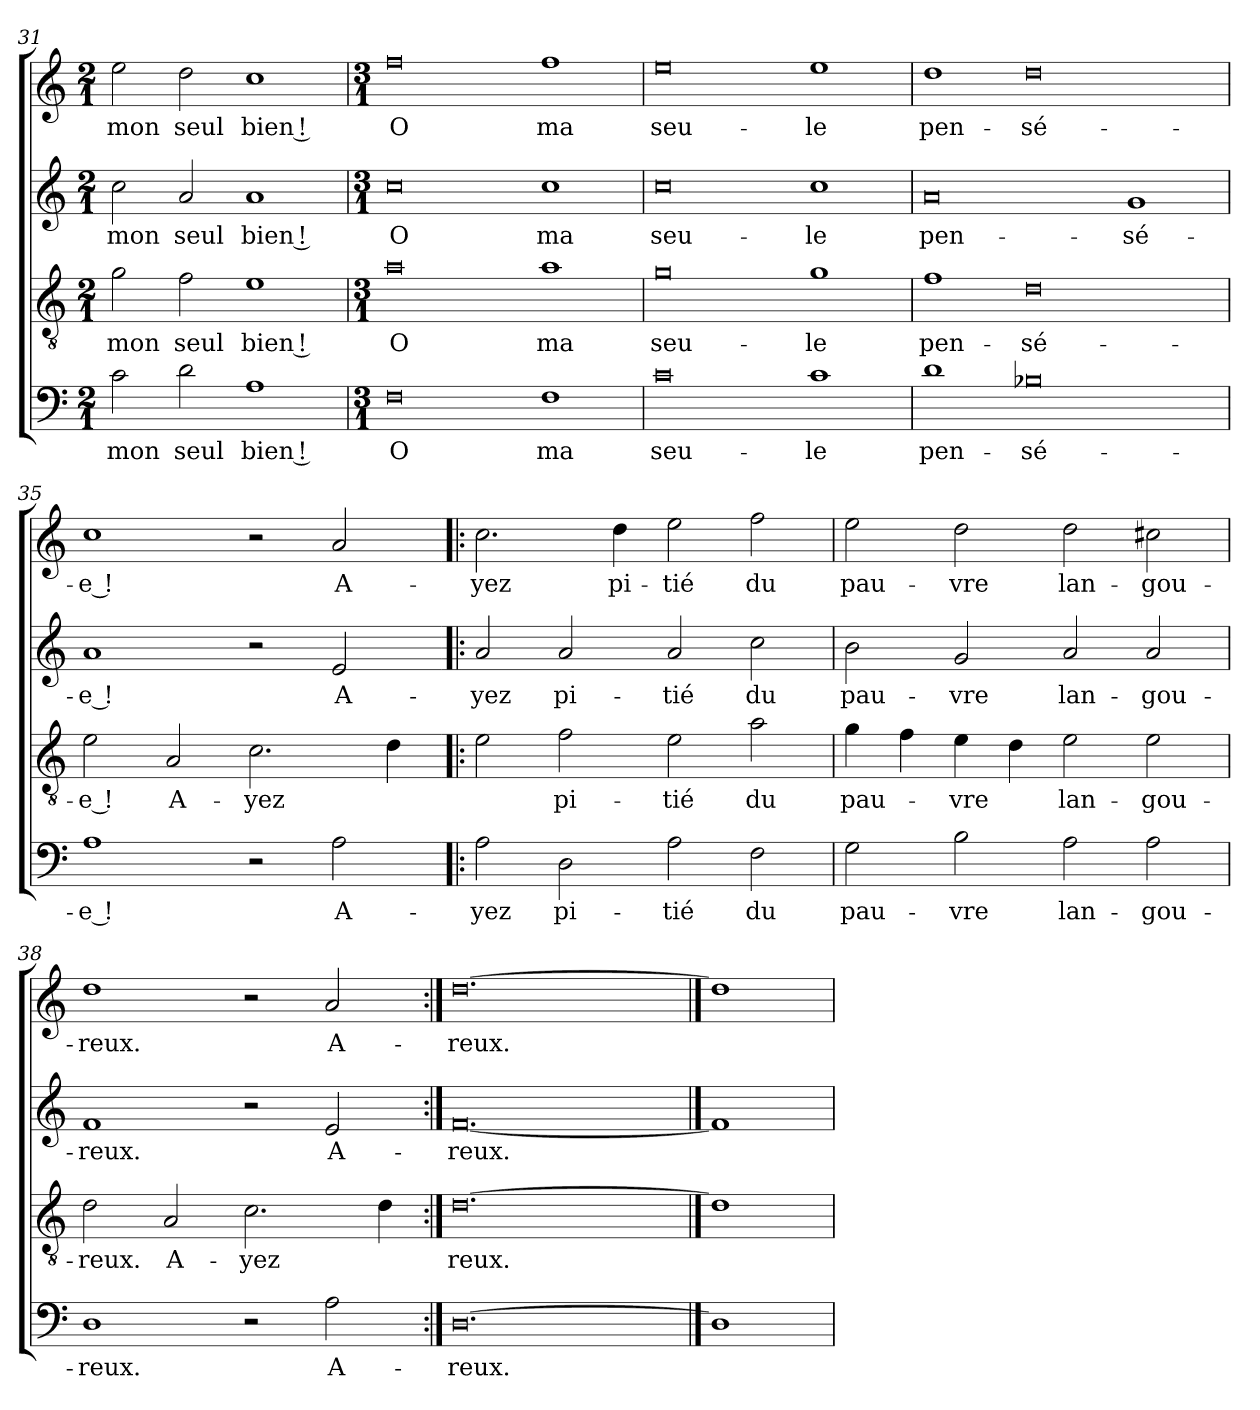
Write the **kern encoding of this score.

**kern	**text	**kern	**text	**kern	**text	**kern	**text
*part4	*part4	*part3	*part3	*part2	*part2	*part1	*part1
*staff4	*staff4	*staff3	*staff3	*staff2	*staff2	*staff1	*staff1
*clefF4	*	*clefGv2	*	*clefG2	*	*clefG2	*
*	*	*ITrd-7c-12	*	*	*	*	*
*k[]	*	*k[]	*	*k[]	*	*k[]	*
*C:	*	*C:	*	*C:	*	*C:	*
*M2/1	*	*M2/1	*	*M2/1	*	*M2/1	*
=31	=31	=31	=31	=31	=31	=31	=31
2c\	mon	2gg\	mon	2cc\	mon	2ee\	mon
2d\	seul	2ff\	seul	2a/	seul	2dd\	seul
1A\	bien !	1ee\	bien !	1a/	bien !	1cc\	bien !
=32	=32	=32	=32	=32	=32	=32	=32
*M3/1	*	*M3/1	*	*M3/1	*	*M3/1	*
0F\	O	0aa\	O	0cc\	O	0ff\	O
1F\	ma	1aa\	ma	1cc\	ma	1ff\	ma
=33	=33	=33	=33	=33	=33	=33	=33
0c\	seu-	0gg\	seu-	0cc\	seu-	0ee\	seu-
1c\	-le	1gg\	-le	1cc\	-le	1ee\	-le
!!LO:LB:g=z
=34	=34	=34	=34	=34	=34	=34	=34
1d\	pen-	1ff\	pen-	0a/	pen-	1dd\	pen-
0B-X\	-sé-	0dd\	-sé-	.	.	0dd\	-sé-
.	.	.	.	1g/	-sé-	.	.
=35	=35	=35	=35	=35	=35	=35	=35
1A\	-e !	2ee\	-e !	1a/	-e !	1cc\	-e !
.	.	2a/	A-	.	.	.	.
2r	.	2.cc\	-yez	2r	.	2r	.
2A\	A-	.	.	2e/	A-	2a/	A-
.	.	4dd\	.	.	.	.	.
=36!|:	=36!|:	=36!|:	=36!|:	=36!|:	=36!|:	=36!|:	=36!|:
2A\	-yez	2ee\	.	2a/	-yez	2.cc\	-yez
2D\	pi-	2ff\	pi-	2a/	pi-	.	.
.	.	.	.	.	.	4dd\	pi-
2A\	-tié	2ee\	-tié	2a/	-tié	2ee\	-tié
2F\	du	2aa\	du	2cc\	du	2ff\	du
=37	=37	=37	=37	=37	=37	=37	=37
2G\	pau-	4gg\	pau-	2b\	pau-	2ee\	pau-
.	.	4ff\	.	.	.	.	.
2B\	-vre	4ee\	-vre	2g/	-vre	2dd\	-vre
.	.	4dd\	.	.	.	.	.
2A\	lan-	2ee\	lan-	2a/	lan-	2dd\	lan-
2A\	-gou-	2ee\	-gou-	2a/	-gou-	2cc#X\	-gou-
=38	=38	=38	=38	=38	=38	=38	=38
1D\	-reux.	2dd\	-reux.	1f/	-reux.	1dd\	-reux.
.	.	2a/	A-	.	.	.	.
2r	.	2.cc\	-yez	2r	.	2r	.
2A\	A-	.	.	2e/	A-	2a/	A-
.	.	4dd\	.	.	.	.	.
=39:|!	=39:|!	=39:|!	=39:|!	=39:|!	=39:|!	=39:|!	=39:|!
[0.D\	-reux.	[0.dd\	reux.	[0.f/	-reux.	[0.dd\	-reux.
==40	==40	==40	==40	==40	==40	==40	==40
1D\]	.	1dd\]	.	1f/]	.	1dd\]	.
=	=	=	=	=	=	=	=
*-	*-	*-	*-	*-	*-	*-	*-
